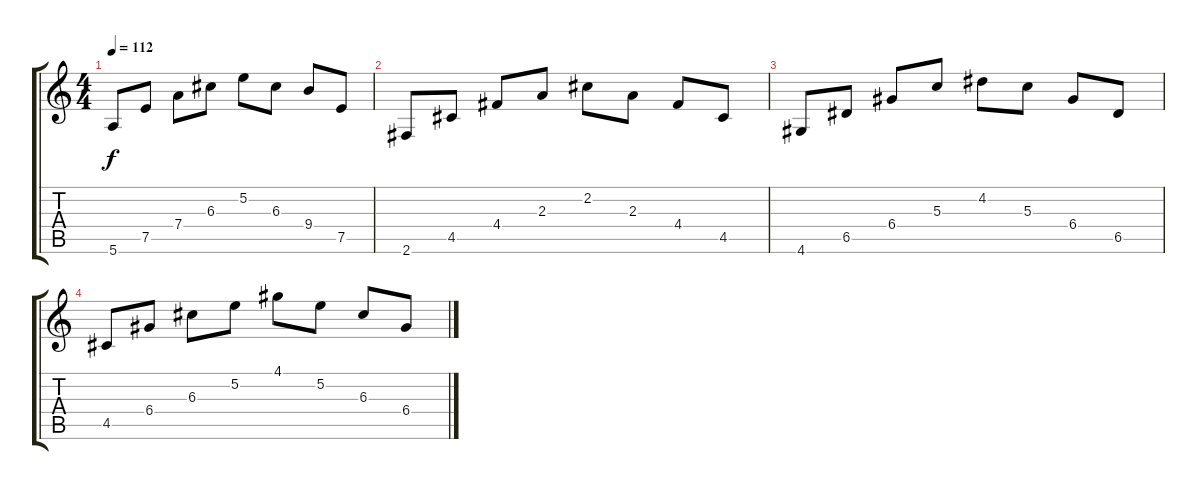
\track "" {instrument electricguitarclean}
\staff {score tabs}
\tuning (E4 B3 G3 D3 A2 E2) {hide}
\ts (4 4)
\tempo 112
\clef g2
\ks c
5.6.8{dy f} 7.5.8 7.4.8 6.3.8 5.2.8 6.3.8 9.4.8 7.5.8 |
2.6.8 4.5.8 4.4.8 2.3.8 2.2.8 2.3.8 4.4.8 4.5.8 |
4.6.8 6.5.8 6.4.8 5.3.8 4.2.8 5.3.8 6.4.8 6.5.8 |
4.5.8 6.4.8 6.3.8 5.2.8 4.1.8 5.2.8 6.3.8 6.4.8
